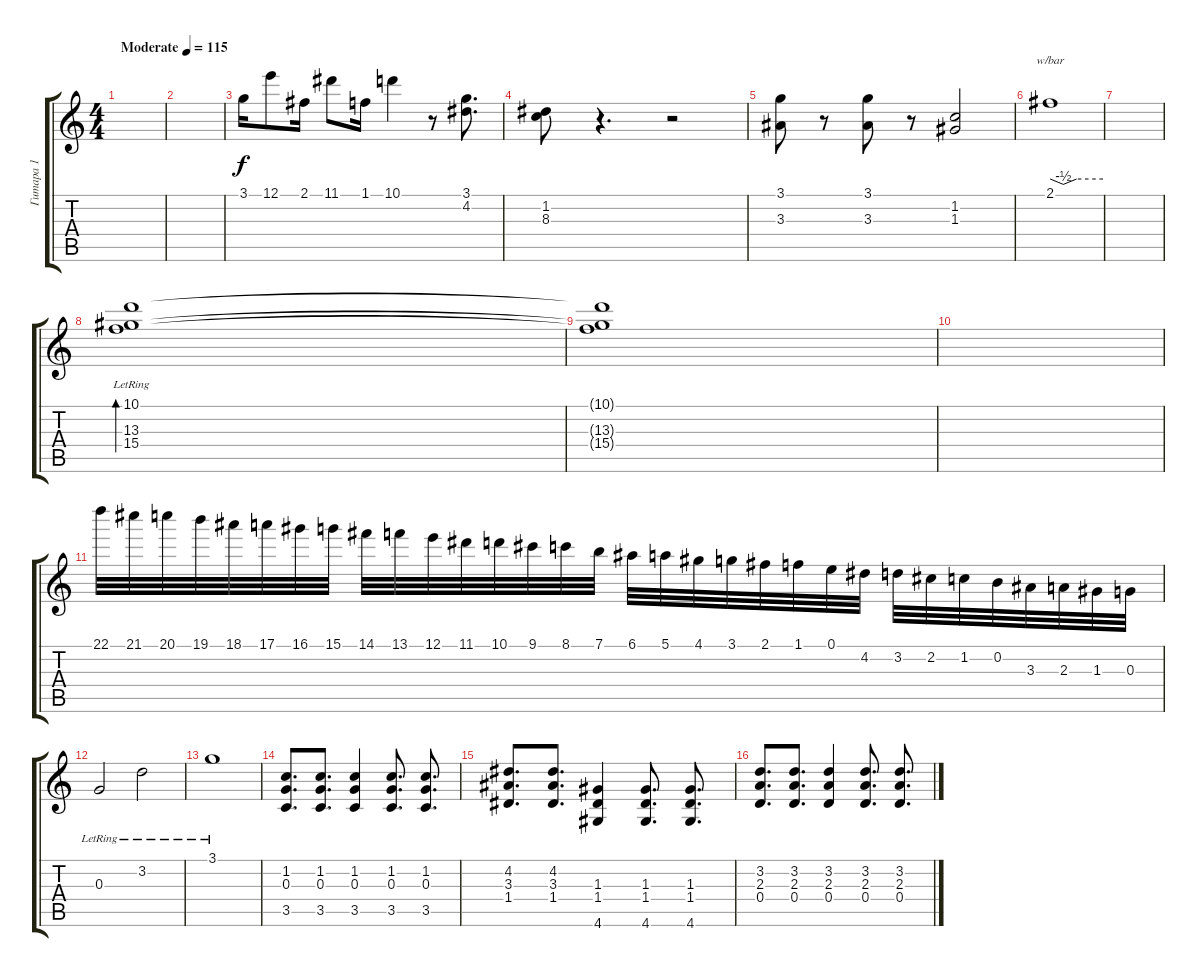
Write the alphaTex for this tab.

\track ("Гитара 1" "Гитара 1") {instrument distortionguitar}
\staff {score tabs}
\tuning (E4 B3 G3 D3 A2 E2) {hide}
\ts (4 4)
\tempo (115 "Moderate")
\clef g2
\ks c
|
|
3.1.16 12.1.8 2.1.16 11.1.8 1.1.16 10.1.4 r.8 (3.1 4.2).8{d} |
(1.2 8.3).8 r.4{d} r.2 |
(3.1 3.3).8 r.8 (3.1 3.3).8 r.8 (1.2 1.3).2 |
2.1.1{tbe (custom default 0 0 15 -2 30 0 60 0)} |
|
(10.1 13.3{lr} 15.4).1{bd 240} |
(10.1{t} 13.3{t} 15.4{t}).1 |
|
22.1.32{dy f instrument distortionguitar} 21.1.32 20.1.32 19.1.32 18.1.32 17.1.32 16.1.32 15.1.32 14.1.32 13.1.32 12.1.32 11.1.32 10.1.32 9.1.32 8.1.32 7.1.32 6.1.32 5.1.32 4.1.32 3.1.32 2.1.32 1.1.32 0.1.32 4.2.32 3.2.32 2.2.32 1.2.32 0.2.32 3.3.32 2.3.32 1.3.32 0.3.32 |
0.3{lr}.2 3.2{lr}.2 |
3.1{lr}.1 |
(1.2 0.3 3.5).8{d volume 13} (1.2 0.3 3.5).8{d} (1.2 0.3 3.5).4 (1.2 0.3 3.5).8{d} (1.2 0.3 3.5).8{d} |
(4.2 3.3 1.4).8{d} (4.2 3.3 1.4).8{d} (1.3 1.4 4.6).4 (1.3 1.4 4.6).8{d} (1.3 1.4 4.6).8{d} |
(3.2 2.3 0.4).8{d} (3.2 2.3 0.4).8{d} (3.2 2.3 0.4).4 (3.2 2.3 0.4).8{d} (3.2 2.3 0.4).8{d}
